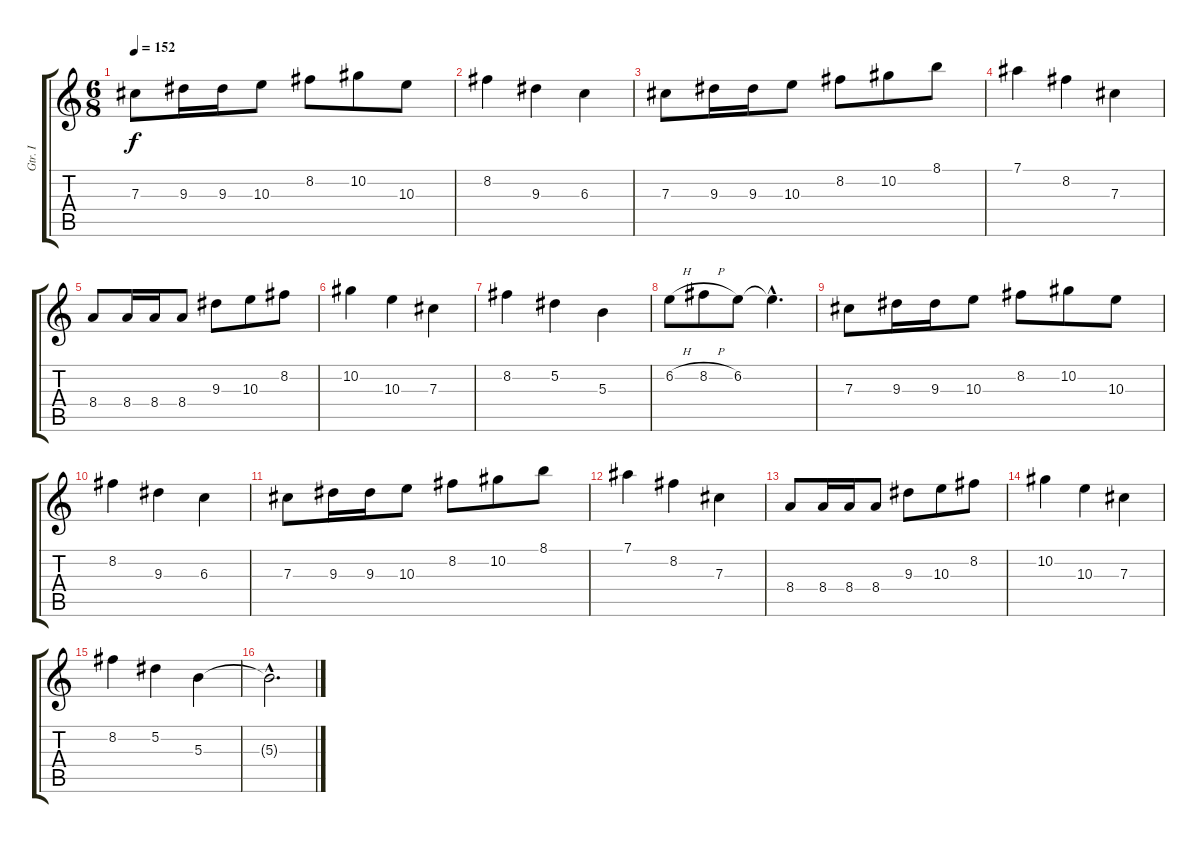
\track ("Gtr. I" "Gtr. I") {instrument distortionguitar}
\staff {score tabs}
\tuning (Eb4 Bb3 Gb3 Db3 Ab2 Eb2) {hide}
\ts (6 8)
\tempo 152
\clef g2
\ks c
7.3.8{dy f} 9.3.16 9.3.16 10.3.8 8.2.8 10.2.8 10.3.8 |
8.2.4 9.3.4 6.3.4 |
7.3.8 9.3.16 9.3.16 10.3.8 8.2.8 10.2.8 8.1.8 |
7.1.4 8.2.4 7.3.4 |
8.4.8 8.4.16 8.4.16 8.4.8 9.3.8 10.3.8 8.2.8 |
10.2.4 10.3.4 7.3.4 |
8.2.4 5.2.4 5.3.4 |
6.2{h}.8 8.2{h}.8 6.2.8 6.2{hac t}.4{d} |
7.3.8 9.3.16 9.3.16 10.3.8 8.2.8 10.2.8 10.3.8 |
8.2.4 9.3.4 6.3.4 |
7.3.8 9.3.16 9.3.16 10.3.8 8.2.8 10.2.8 8.1.8 |
7.1.4 8.2.4 7.3.4 |
8.4.8 8.4.16 8.4.16 8.4.8 9.3.8 10.3.8 8.2.8 |
10.2.4 10.3.4 7.3.4 |
8.2.4 5.2.4 5.3.4 |
5.3{hac t}.2{d}
